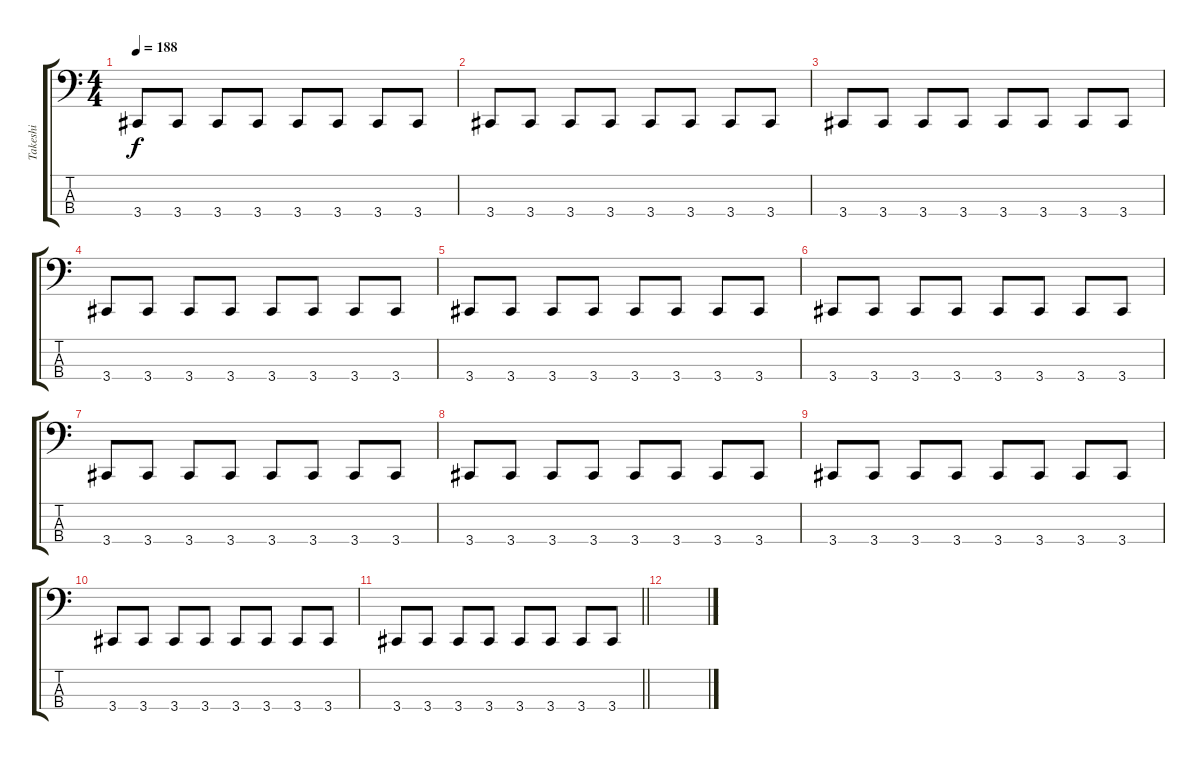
\track ("Takeshi" "Takeshi") {instrument electricbasspick}
\staff {score tabs}
\tuning (Db2 Ab1 Eb1 Bb0) {hide}
\ts (4 4)
\tempo 188
\clef f4
\ks c
3.4.8{dy f} 3.4.8 3.4.8 3.4.8 3.4.8 3.4.8 3.4.8 3.4.8 |
3.4.8 3.4.8 3.4.8 3.4.8 3.4.8 3.4.8 3.4.8 3.4.8 |
3.4.8 3.4.8 3.4.8 3.4.8 3.4.8 3.4.8 3.4.8 3.4.8 |
3.4.8 3.4.8 3.4.8 3.4.8 3.4.8 3.4.8 3.4.8 3.4.8 |
3.4.8 3.4.8 3.4.8 3.4.8 3.4.8 3.4.8 3.4.8 3.4.8 |
3.4.8 3.4.8 3.4.8 3.4.8 3.4.8 3.4.8 3.4.8 3.4.8 |
3.4.8 3.4.8 3.4.8 3.4.8 3.4.8 3.4.8 3.4.8 3.4.8 |
3.4.8 3.4.8 3.4.8 3.4.8 3.4.8 3.4.8 3.4.8 3.4.8 |
3.4.8 3.4.8 3.4.8 3.4.8 3.4.8 3.4.8 3.4.8 3.4.8 |
3.4.8 3.4.8 3.4.8 3.4.8 3.4.8 3.4.8 3.4.8 3.4.8 |
\barLineRight lightlight
3.4.8 3.4.8 3.4.8 3.4.8 3.4.8 3.4.8 3.4.8 3.4.8 |
\section ("" "")
